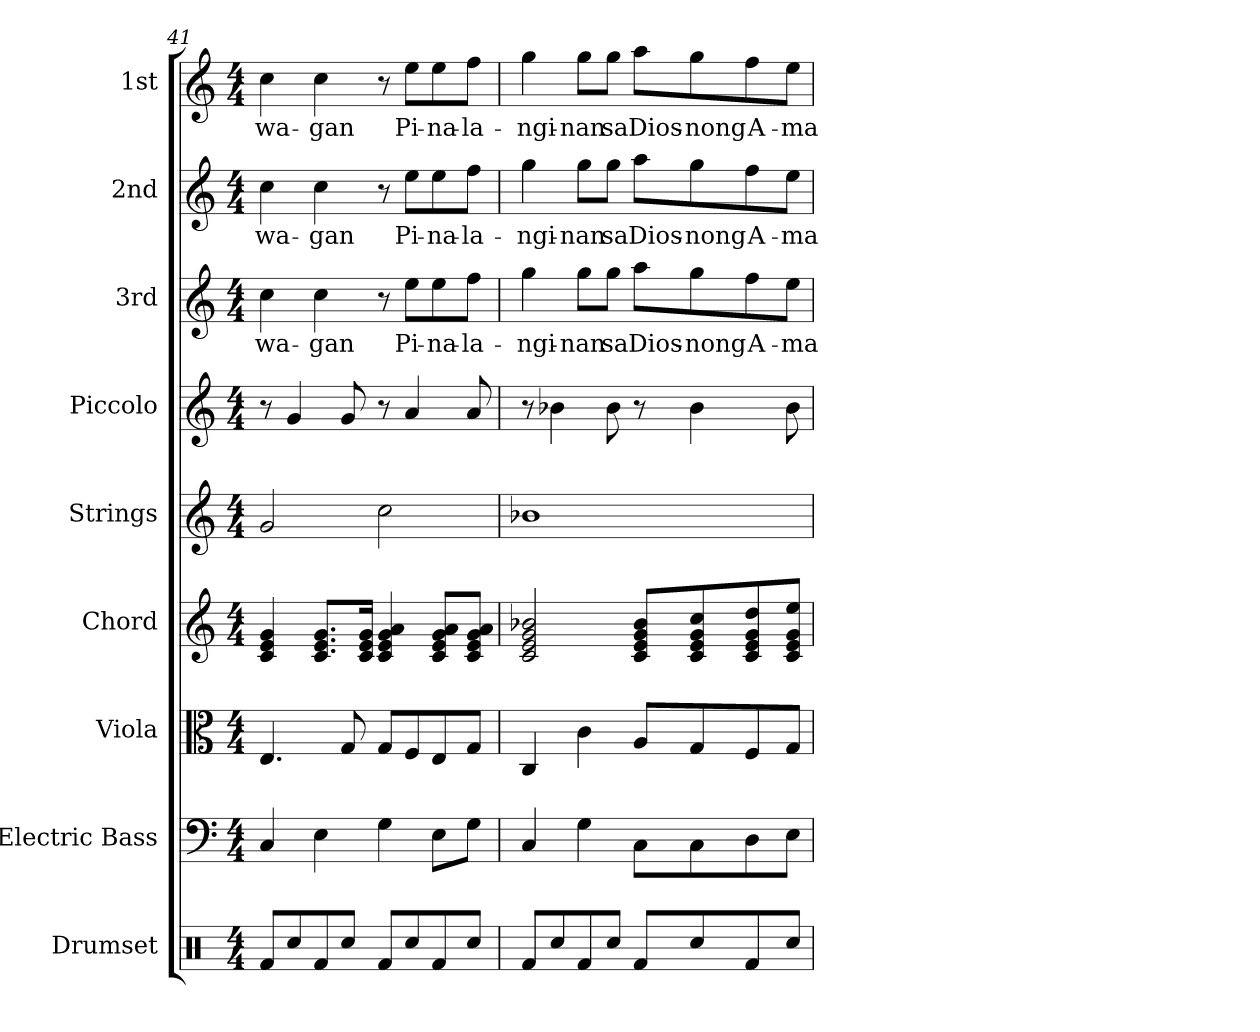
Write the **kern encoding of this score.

**kern	**kern	**kern	**kern	**kern	**kern	**kern	**text	**kern	**text	**kern	**text
*part9	*part8	*part7	*part6	*part5	*part4	*part3	*part3	*part2	*part2	*part1	*part1
*staff9	*staff8	*staff7	*staff6	*staff5	*staff4	*staff3	*staff3	*staff2	*staff2	*staff1	*staff1
*I"Drumset	*I"Electric Bass	*I"Viola	*I"Chord	*I"Strings	*I"Piccolo	*I"3rd	*	*I"2nd	*	*I"1st	*
*I'D. Set	*I'El. B.	*I'Vla.	*I'Chord	*I'St.	*I'Picc.	*	*	*	*	*	*
*clefX	*clefF4	*clefC3	*clefG2	*clefG2	*clefG2	*clefG2	*	*clefG2	*	*clefG2	*
*	*ITrd7c12	*	*	*	*ITrd-7c-12	*	*	*	*	*	*
*k[]	*k[]	*k[]	*k[]	*k[]	*k[]	*k[]	*	*k[]	*	*k[]	*
*M4/4	*M4/4	*M4/4	*M4/4	*M4/4	*M4/4	*M4/4	*	*M4/4	*	*M4/4	*
=41	=41	=41	=41	=41	=41	=41	=41	=41	=41	=41	=41
!	!	!	!	!	!	!	!LO:LY:b	!	!LO:LY:b	!	!LO:LY:b
8Rf/L	4CC/	4.E/	4c/ 4e/ 4g/	2g/	8r	4cc\	-wa-	4cc\	-wa-	4cc\	-wa-
8Rcc/	.	.	.	.	4gg/	.	.	.	.	.	.
!	!	!	!	!	!	!	!LO:LY:b	!	!LO:LY:b	!	!LO:LY:b
8Rf/	4EE\	.	8.c/ 8.e/ 8.g/L	.	.	4cc\	-gan	4cc\	-gan	4cc\	-gan
8Rcc/J	.	8G/	.	.	8gg/	.	.	.	.	.	.
.	.	.	16c/ 16e/ 16g/Jk	.	.	.	.	.	.	.	.
8Rf/L	4GG\	8G/L	4c/ 4e/ 4g/ 4a/	2cc\	8r	8r	.	8r	.	8r	.
!	!	!	!	!	!	!	!LO:LY:b	!	!LO:LY:b	!	!LO:LY:b
8Rcc/	.	8F/	.	.	4aa/	8ee\L	Pi-	8ee\L	Pi-	8ee\L	Pi-
!	!	!	!	!	!	!	!LO:LY:b	!	!LO:LY:b	!	!LO:LY:b
8Rf/	8EE\L	8E/	8c/ 8e/ 8g/ 8a/L	.	.	8ee\	-na-	8ee\	-na-	8ee\	-na-
!	!	!	!	!	!	!	!LO:LY:b	!	!LO:LY:b	!	!LO:LY:b
8Rcc/J	8GG\J	8G/J	8c/ 8e/ 8g/ 8a/J	.	8aa/	8ff\J	-la-	8ff\J	-la-	8ff\J	-la-
!!LO:PB:g=z
=42	=42	=42	=42	=42	=42	=42	=42	=42	=42	=42	=42
!	!	!	!	!	!	!	!LO:LY:b	!	!LO:LY:b	!	!LO:LY:b
8Rf/L	4CC/	4C/	2c/ 2e/ 2g/ 2b-X/	1b-X	8r	4gg\	-ngi-	4gg\	-ngi-	4gg\	-ngi-
8Rcc/	.	.	.	.	4bb-X\	.	.	.	.	.	.
!	!	!	!	!	!	!	!LO:LY:b	!	!LO:LY:b	!	!LO:LY:b
8Rf/	4GG\	4c\	.	.	.	8gg\L	-nan	8gg\L	-nan	8gg\L	-nan
!	!	!	!	!	!	!	!LO:LY:b	!	!LO:LY:b	!	!LO:LY:b
8Rcc/J	.	.	.	.	8bb-\	8gg\J	sa	8gg\J	sa	8gg\J	sa
!	!	!	!	!	!	!	!LO:LY:b	!	!LO:LY:b	!	!LO:LY:b
8Rf/L	8CC\L	8A/L	8c/ 8e/ 8g/ 8b-/L	.	8r	8aa\L	Dios-	8aa\L	Dios-	8aa\L	Dios-
!	!	!	!	!	!	!	!LO:LY:b	!	!LO:LY:b	!	!LO:LY:b
8Rcc/	8CC\	8G/	8c/ 8e/ 8g/ 8cc/	.	4bb-\	8gg\	-nong	8gg\	-nong	8gg\	-nong
!	!	!	!	!	!	!	!LO:LY:b	!	!LO:LY:b	!	!LO:LY:b
8Rf/	8DD\	8F/	8c/ 8e/ 8g/ 8dd/	.	.	8ff\	A-	8ff\	A-	8ff\	A-
!	!	!	!	!	!	!	!LO:LY:b	!	!LO:LY:b	!	!LO:LY:b
8Rcc/J	8EE\J	8G/J	8c/ 8e/ 8g/ 8ee/J	.	8bb-\	8ee\J	-ma-	8ee\J	-ma-	8ee\J	-ma-
=	=	=	=	=	=	=	=	=	=	=	=
*-	*-	*-	*-	*-	*-	*-	*-	*-	*-	*-	*-
